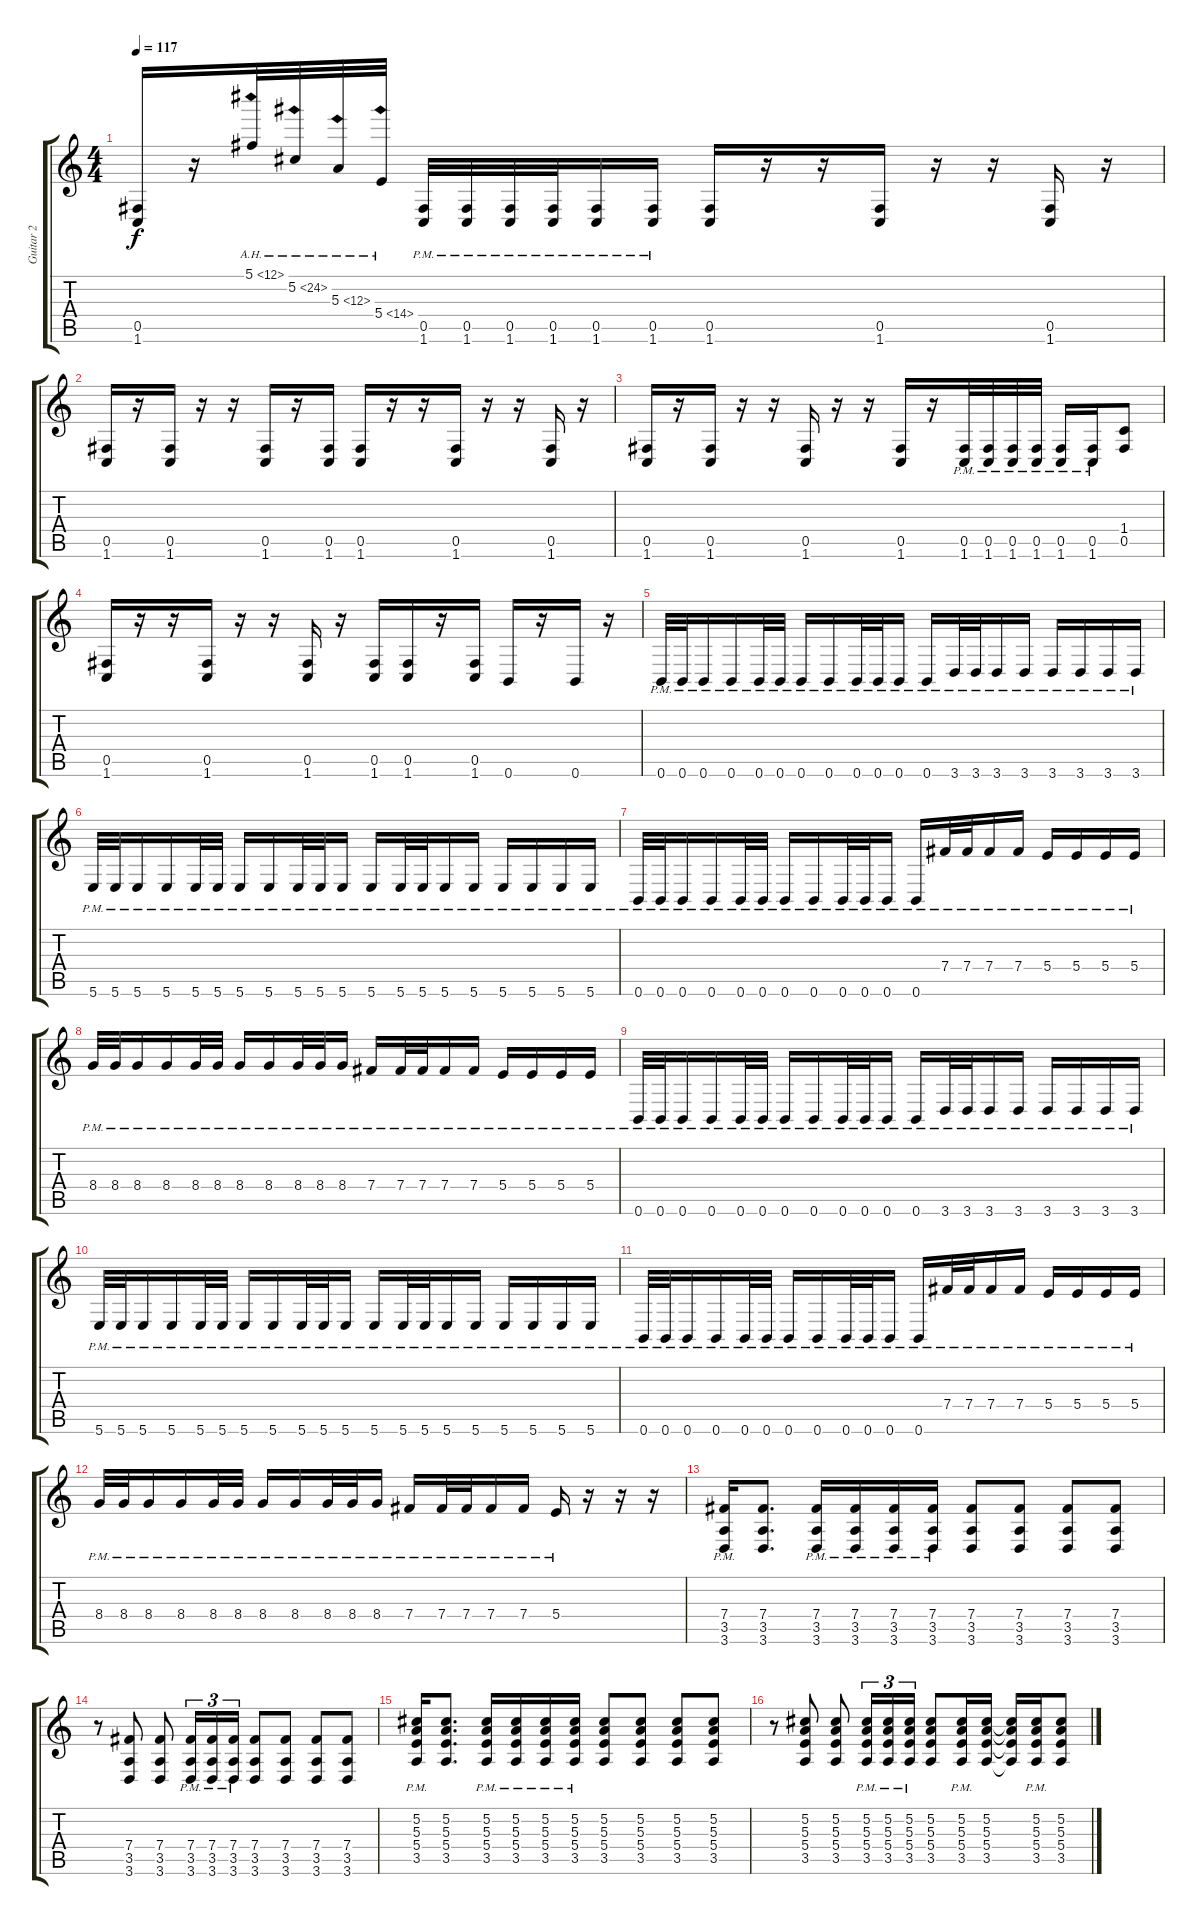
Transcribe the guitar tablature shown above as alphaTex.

\track ("Guitar 2" "Guitar 2") {instrument overdrivenguitar}
\staff {score tabs}
\tuning (Db4 Ab3 E3 B2 Gb2 B1) {hide}
\ts (4 4)
\tempo 117
\clef g2
\ks c
(0.5 1.6).16{dy f} r.16 5.1{ah 7}.32 5.2{ah 19}.32 5.3{ah 7}.32 5.4{ah 9}.32 (0.5{pm} 1.6{pm}).32 (0.5{pm} 1.6{pm}).32 (0.5{pm} 1.6{pm}).32 (0.5{pm} 1.6{pm}).32 (0.5{pm} 1.6{pm}).16 (0.5{pm} 1.6{pm}).16 (0.5 1.6).16 r.16 r.16 (0.5 1.6).16 r.16 r.16 (0.5 1.6).16 r.16 |
(0.5 1.6).16 r.16 (0.5 1.6).16 r.16 r.16 (0.5 1.6).16 r.16 (0.5 1.6).16 (0.5 1.6).16 r.16 r.16 (0.5 1.6).16 r.16 r.16 (0.5 1.6).16 r.16 |
(0.5 1.6).16 r.16 (0.5 1.6).16 r.16 r.16 (0.5 1.6).16 r.16 r.16 (0.5 1.6).16 r.16 (0.5{pm} 1.6{pm}).32 (0.5{pm} 1.6{pm}).32 (0.5{pm} 1.6{pm}).32 (0.5{pm} 1.6{pm}).32 (0.5{pm} 1.6{pm}).16 (0.5{pm} 1.6{pm}).16 (1.4 0.5).8 |
(0.5 1.6).16 r.16 r.16 (0.5 1.6).16 r.16 r.16 (0.5 1.6).16 r.16 (0.5 1.6).16 (0.5 1.6).16 r.16 (0.5 1.6).16 0.6.16 r.16 0.6.16 r.16 |
0.6{pm}.32 0.6{pm}.32 0.6{pm}.16 0.6{pm}.16 0.6{pm}.32 0.6{pm}.32 0.6{pm}.16 0.6{pm}.16 0.6{pm}.32 0.6{pm}.32 0.6{pm}.16 0.6{pm}.16 3.6{pm}.32 3.6{pm}.32 3.6{pm}.16 3.6{pm}.16 3.6{pm}.16 3.6{pm}.16 3.6{pm}.16 3.6{pm}.16 |
5.6{pm}.32 5.6{pm}.32 5.6{pm}.16 5.6{pm}.16 5.6{pm}.32 5.6{pm}.32 5.6{pm}.16 5.6{pm}.16 5.6{pm}.32 5.6{pm}.32 5.6{pm}.16 5.6{pm}.16 5.6{pm}.32 5.6{pm}.32 5.6{pm}.16 5.6{pm}.16 5.6{pm}.16 5.6{pm}.16 5.6{pm}.16 5.6{pm}.16 |
0.6{pm}.32 0.6{pm}.32 0.6{pm}.16 0.6{pm}.16 0.6{pm}.32 0.6{pm}.32 0.6{pm}.16 0.6{pm}.16 0.6{pm}.32 0.6{pm}.32 0.6{pm}.16 0.6{pm}.16 7.4{pm}.32 7.4{pm}.32 7.4{pm}.16 7.4{pm}.16 5.4{pm}.16 5.4{pm}.16 5.4{pm}.16 5.4{pm}.16 |
8.4{pm}.32 8.4{pm}.32 8.4{pm}.16 8.4{pm}.16 8.4{pm}.32 8.4{pm}.32 8.4{pm}.16 8.4{pm}.16 8.4{pm}.32 8.4{pm}.32 8.4{pm}.16 7.4{pm}.16 7.4{pm}.32 7.4{pm}.32 7.4{pm}.16 7.4{pm}.16 5.4{pm}.16 5.4{pm}.16 5.4{pm}.16 5.4{pm}.16 |
0.6{pm}.32 0.6{pm}.32 0.6{pm}.16 0.6{pm}.16 0.6{pm}.32 0.6{pm}.32 0.6{pm}.16 0.6{pm}.16 0.6{pm}.32 0.6{pm}.32 0.6{pm}.16 0.6{pm}.16 3.6{pm}.32 3.6{pm}.32 3.6{pm}.16 3.6{pm}.16 3.6{pm}.16 3.6{pm}.16 3.6{pm}.16 3.6{pm}.16 |
5.6{pm}.32 5.6{pm}.32 5.6{pm}.16 5.6{pm}.16 5.6{pm}.32 5.6{pm}.32 5.6{pm}.16 5.6{pm}.16 5.6{pm}.32 5.6{pm}.32 5.6{pm}.16 5.6{pm}.16 5.6{pm}.32 5.6{pm}.32 5.6{pm}.16 5.6{pm}.16 5.6{pm}.16 5.6{pm}.16 5.6{pm}.16 5.6{pm}.16 |
0.6{pm}.32 0.6{pm}.32 0.6{pm}.16 0.6{pm}.16 0.6{pm}.32 0.6{pm}.32 0.6{pm}.16 0.6{pm}.16 0.6{pm}.32 0.6{pm}.32 0.6{pm}.16 0.6{pm}.16 7.4{pm}.32 7.4{pm}.32 7.4{pm}.16 7.4{pm}.16 5.4{pm}.16 5.4{pm}.16 5.4{pm}.16 5.4{pm}.16 |
8.4{pm}.32 8.4{pm}.32 8.4{pm}.16 8.4{pm}.16 8.4{pm}.32 8.4{pm}.32 8.4{pm}.16 8.4{pm}.16 8.4{pm}.32 8.4{pm}.32 8.4{pm}.16 7.4{pm}.16 7.4{pm}.32 7.4{pm}.32 7.4{pm}.16 7.4{pm}.16 5.4{pm}.16 r.16 r.16 r.16 |
(7.4{pm} 3.5{pm} 3.6{pm}).16 (7.4 3.5 3.6).8{d} (7.4{pm} 3.5{pm} 3.6{pm}).16 (7.4{pm} 3.5{pm} 3.6{pm}).16 (7.4{pm} 3.5{pm} 3.6{pm}).16 (7.4{pm} 3.5{pm} 3.6{pm}).16 (7.4 3.5 3.6).8 (7.4 3.5 3.6).8 (7.4 3.5 3.6).8 (7.4 3.5 3.6).8 |
r.8 (7.4 3.5 3.6).8 (7.4 3.5 3.6).8 (7.4{pm} 3.5{pm} 3.6{pm}).16{tu (3 2)} (7.4{pm} 3.5{pm} 3.6{pm}).16{tu (3 2)} (7.4{pm} 3.5{pm} 3.6{pm}).16{tu (3 2)} (7.4 3.5 3.6).8 (7.4 3.5 3.6).8 (7.4 3.5 3.6).8 (7.4 3.5 3.6).8 |
(5.2{pm} 5.3{pm} 5.4{pm} 3.5{pm}).16 (5.2 5.3 5.4 3.5).8{d} (5.2{pm} 5.3{pm} 5.4{pm} 3.5{pm}).16 (5.2{pm} 5.3{pm} 5.4{pm} 3.5{pm}).16 (5.2{pm} 5.3{pm} 5.4{pm} 3.5{pm}).16 (5.2{pm} 5.3{pm} 5.4{pm} 3.5{pm}).16 (5.2 5.3 5.4 3.5).8 (5.2 5.3 5.4 3.5).8 (5.2 5.3 5.4 3.5).8 (5.2 5.3 5.4 3.5).8 |
r.8 (5.2 5.3 5.4 3.5).8 (5.2 5.3 5.4 3.5).8 (5.2{pm} 5.3{pm} 5.4{pm} 3.5{pm}).16{tu (3 2)} (5.2{pm} 5.3{pm} 5.4{pm} 3.5{pm}).16{tu (3 2)} (5.2{pm} 5.3{pm} 5.4{pm} 3.5{pm}).16{tu (3 2)} (5.2 5.3 5.4 3.5).8 (5.2{pm} 5.3{pm} 5.4{pm} 3.5{pm}).16 (5.2 5.3 5.4 3.5).16 (5.2{t} 5.3{t} 5.4{t} 3.5{t}).16 (5.2{pm} 5.3{pm} 5.4{pm} 3.5{pm}).16 (5.2 5.3 5.4 3.5).8
